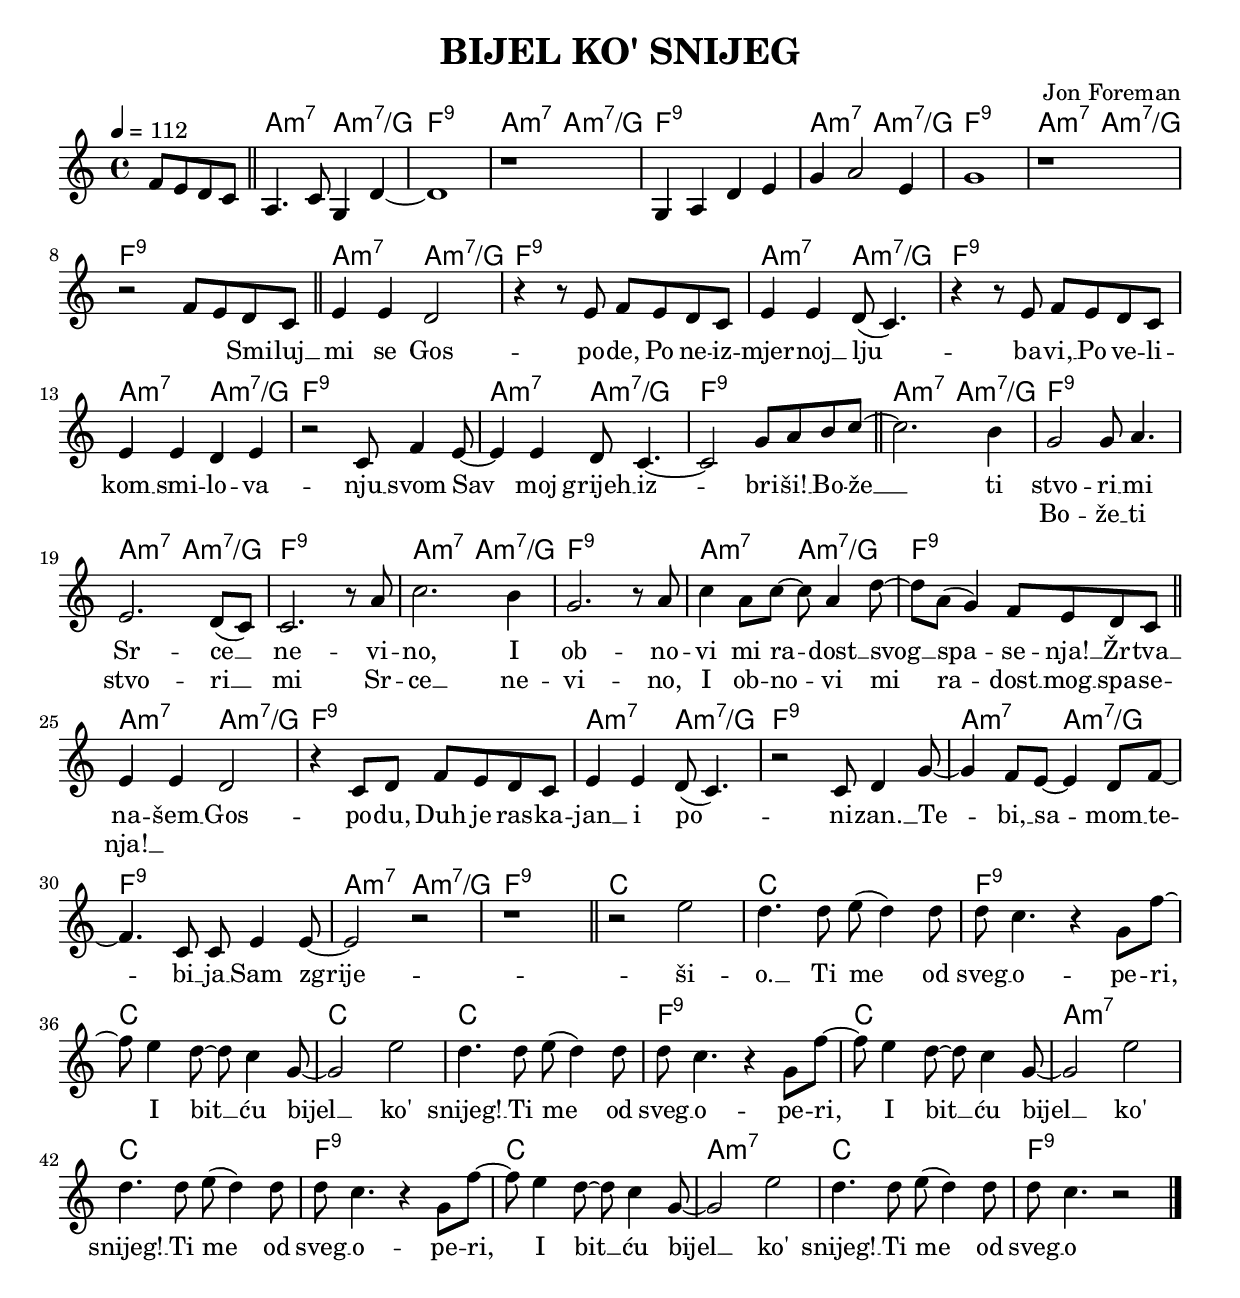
\version "2.24.1"
\include "deutsch.ly"
jazzChords = {}
aFourL = {}
markMoj = {}
%\include "../config/include.ily"

\layout {
  indent = 0
}

\header {
  titlex = "Farmfest 2023"
  broj = "1"
  title = "BIJEL KO' SNIJEG"
  composer = "Jon Foreman"
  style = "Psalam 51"
  %tagline = \markup { \override #'(font-name . "JohnSans White Pro") \override #'(font-size . -3) { Izvorno: Name, Album } }
}

\paper {
  \aFourL
  %min-systems-per-page = #7
  %annotate-spacing = ##t
  %system-system-spacing.padding = #3.2
  %page-breaking = #ly:one-page-breaking
  %last-bottom-spacing.minimum-distance = #8
}

staffOne = \relative c' {
  \time 4/4
  \tempo 4 = 112
  \partial 2
  f8 e8 d8 c8 \bar "||" |
  \markMoj a4. c8 g4 d'4 ~|
  d1 |
  r1 |
  g,4 a4 d4 e4 |
  g4 a2 e4 |
  g1 |
  r1 |
  r2 f8 e8 d8 c8 \bar "||" |
  \markMoj e4 e4 d2 |
  r4 r8 e8 f8 e8 d8 c8 |
  e4 e4 d8 (c4. )|
  r4 r8 e8 f8 e8 d8 c8 |
  e4 e4 d4 e4 |
  r2 c8 f4 e8 ~|
  e4 e4 d8 c4. ~|
  c2 g'8 a8 h8 c8 ~\bar "||" |
  \markMoj c2. h4 |
  g2 g8 a4. |
  e2. d8 (c8 )|
  c2. r8 a'8 |
  c2. h4 |
  g2. r8 a8 |
  c4 a8 c8 ~c8 a4 d8 ~|
  d8 a8 (g4 )f8 e8 d8 c8 \bar "||" |
  \markMoj e4 e4 d2 |
  r4 c8 d8 f8 e8 d8 c8 |
  e4 e4 d8 (c4. )|
  r2 c8 d4 g8 ~|
  g4 f8 e8 ~e4 d8 f8 ~|
  f4. c8 c8 e4 e8 ~|
  e2 r2 |
  r1 \bar "||" |
  \markMoj r2 e'2 |
  d4. d8 e8 (d4 )d8 |
  d8 c4. r4 g8 f'8 ~|
  f8 e4 d8 ~d8 c4 g8 ~|
  g2 e'2 |
  d4. d8 e8 (d4 )d8 |
  d8 c4. r4 g8 f'8 ~|
  f8 e4 d8 ~d8 c4 g8 ~|
  g2 e'2 |
  d4. d8 e8 (d4 )d8 |
  d8 c4. r4 g8 f'8 ~|
  f8 e4 d8 ~d8 c4 g8 ~|
  g2 e'2 |
  d4. d8 e8 (d4 )d8 |
  d8 c4. r2 |
}

harmonyOne = \chordmode  {
  s2 |
  a2:m7 a2:m7/g |
  f1:5.9 |
  a2:m7 a2:m7/g |
  f1:5.9 |
  a2:m7 a2:m7/g |
  f1:5.9 |
  a2:m7 a2:m7/g |
  f1:5.9 |
  a2:m7 a2:m7/g |
  f1:5.9 |
  a2:m7 a2:m7/g |
  f1:5.9 |
  a2:m7 a2:m7/g |
  f1:5.9 |
  a2:m7 a2:m7/g |
  f1:5.9 |
  a2:m7 a2:m7/g |
  f1:5.9 |
  a2:m7 a2:m7/g |
  f1:5.9 |
  a2:m7 a2:m7/g |
  f1:5.9 |
  a2:m7 a2:m7/g |
  f1:5.9 |
  a2:m7 a2:m7/g |
  f1:5.9 |
  a2:m7 a2:m7/g |
  f1:5.9 |
  a2:m7 a2:m7/g |
  f1:5.9 |
  a2:m7 a2:m7/g |
  f1:5.9 |
  c1 |
  c1 |
  f1:5.9 |
  c1 |
  c1 |
  c1 |
  f1:5.9 |
  c1 |
  a1:m7 |
  c1 |
  f1:5.9 |
  c1 |
  a1:m7 |
  c1 |
  f1:5.9 |
  \bar "|."
}

lyricOneZero = \lyricmode {
  \repeat unfold 18 { \skip1 }
  Smi -- luj __ mi se 
  Gos -- po -- de, 
  Po ne -- iz -- mjer -- noj __ 
  lju -- ba -- vi, __ 
  Po ve -- li -- kom __ smi -- 
  lo -- va -- nju __ svom 
  Sav moj grijeh __ 
  iz -- bri -- ši! __ 
  Bo -- že __ ti stvo -- 
  ri __ 
  mi Sr -- ce __ 
  ne -- vi -- 
  no, I 
  ob -- no -- 
  vi mi 
  ra -- dost __ svog __ spa -- se -- 
  nja! __ Žr -- tva __ na -- šem __ 
  Gos -- po -- du, 
  Duh je ras -- ka -- jan __ i 
  po -- ni -- zan. __ 
  Te -- bi, __ sa -- 
  mom __ te -- bi __ ja __ 
  Sam zgrije -- ši -- o. __ 
  Ti 
  me od sveg __ o -- 
  pe -- ri, I bit __ 
  ću bijel __ ko' snijeg! __ 
  Ti 
  me od sveg __ o -- 
  pe -- ri, I bit __ 
  ću bijel __ ko' snijeg! __ 
  Ti 
  me od sveg __ o -- 
  pe -- ri, I bit __ 
  ću bijel __ ko' snijeg! __ 
  Ti 
  me od sveg __ o -- 
  pe -- ri. 
}

lyricOneOne = \lyricmode {
  \repeat unfold 51 { \skip1 }
  Bo -- že __ ti stvo -- 
  ri __ 
  mi Sr -- ce __ 
  ne -- vi -- 
  no, I 
  ob -- no -- 
  vi mi 
  ra -- dost __ mog __ spa -- se -- 
  nja! __ 
}

\score {
    <<
    \new ChordNames { \jazzChords \harmonyOne }
    \new Staff { \staffOne }
    \addlyrics { \lyricOneZero }
    \addlyrics { \lyricOneOne }
    >>
}
